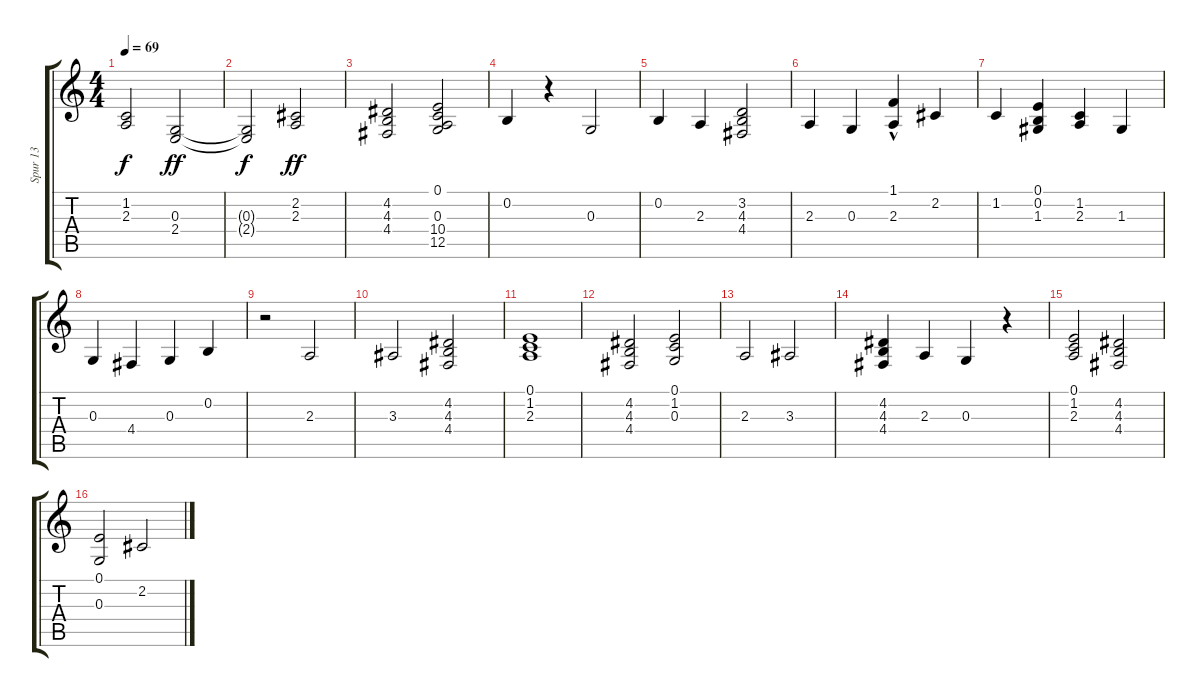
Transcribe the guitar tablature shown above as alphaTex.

\track ("Spur 13" "Spur 13") {instrument synthstrings2}
\staff {score tabs}
\tuning (E4 B3 G3 D3 A2 E2) {hide}
\ts (4 4)
\tempo 69
\clef g2
\ks c
(1.2{t} 2.3{t}).2{dy f} (0.3 2.4).2{dy ff} |
(0.3{t} 2.4{t}).2{dy f} (2.2 2.3).2{dy ff} |
(4.2 4.3 4.4).2 (0.1 0.3 10.4 12.5).2 |
0.2.4 r.4 0.3.2 |
0.2.4 2.3.4 (3.2 4.3 4.4).2 |
2.3.4 0.3.4 (1.1{hac} 2.3{hac}).4 2.2.4 |
1.2.4 (0.1 0.2 1.3).4 (1.2 2.3).4 1.3.4 |
0.3.4 4.4.4 0.3.4 0.2.4 |
r.2 2.3.2 |
3.3.2 (4.2 4.3 4.4).2 |
(0.1 1.2 2.3).1 |
(4.2 4.3 4.4).2 (0.1 1.2 0.3).2 |
2.3.2 3.3.2 |
(4.2 4.3 4.4).4 2.3.4 0.3.4 r.4 |
(0.1 1.2 2.3).2 (4.2 4.3 4.4).2 |
(0.1 0.3).2 2.2.2
